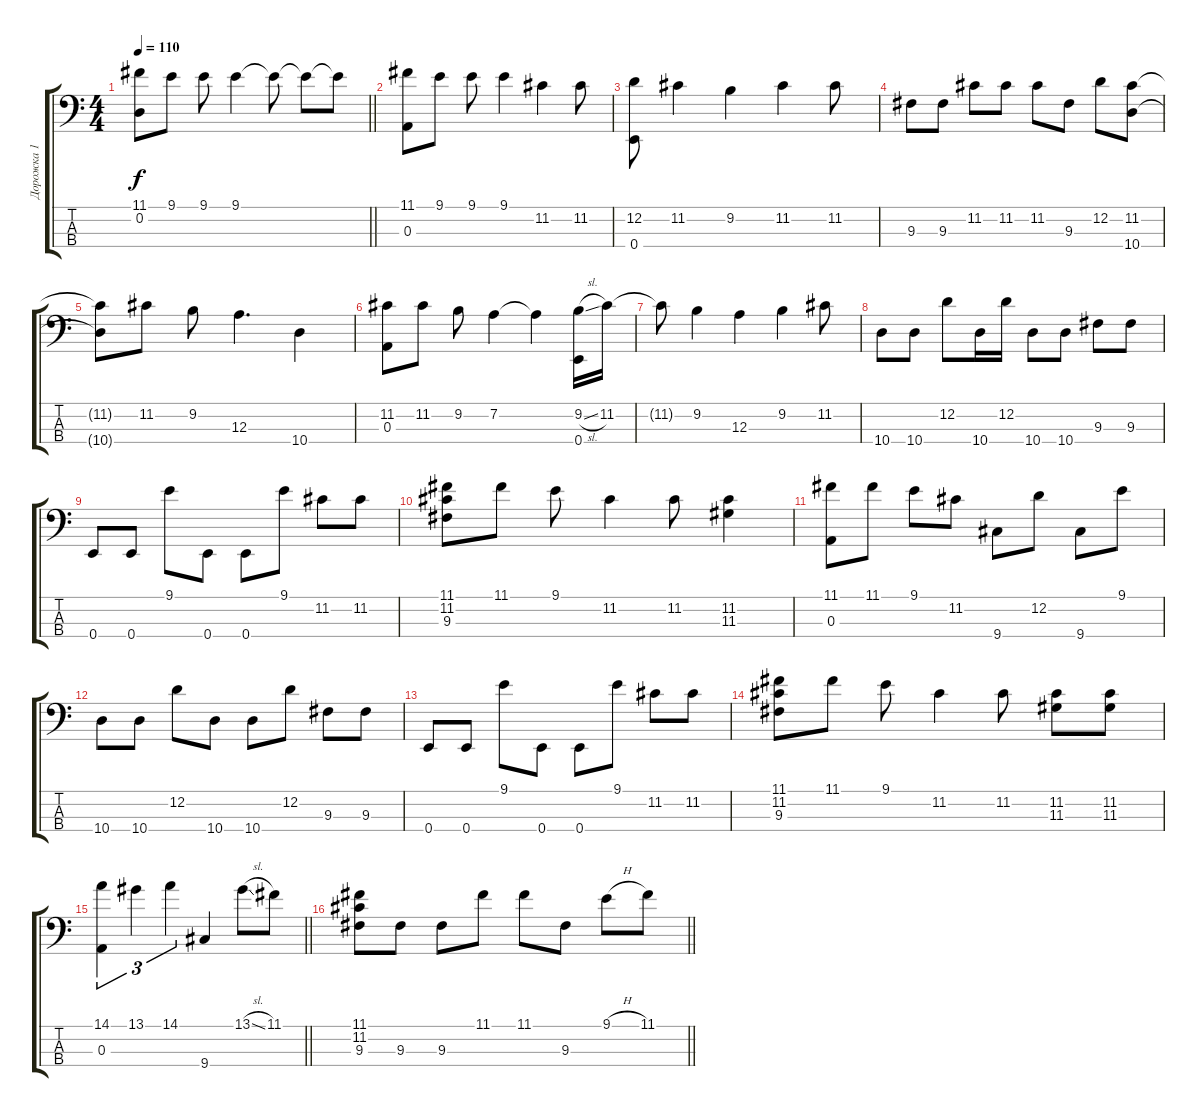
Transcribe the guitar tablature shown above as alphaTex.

\track ("Дорожка 1" "Дорожка 1") {instrument electricbassfinger}
\staff {score tabs}
\tuning (G2 D2 A1 E1) {hide}
\ts (4 4)
\tempo 110
\clef f4
\barLineRight lightlight
\ks c
(11.1{t} 0.2{t}).8{dy f} 9.1.8 9.1.8 9.1.4 9.1{t}.8 9.1{t}.8 9.1{t}.8 |
\section ("" "")
(11.1 0.3).8 9.1.8 9.1.8 9.1.4 11.2.4 11.2.8 |
(12.2 0.4).8 11.2.4 9.2.4 11.2.4 11.2.8 |
9.3.8 9.3.8 11.2.8 11.2.8 11.2.8 9.3.8 12.2.8 (11.2 10.4).8 |
(11.2{t} 10.4{t}).8 11.2.8 9.2.8 12.3.4{d} 10.4.4 |
(11.2 0.3).8 11.2.8 9.2.8 7.2.4 7.2{t}.4 (9.2{sl} 0.4).16 11.2.16 |
11.2{t}.8 9.2.4 12.3.4 9.2.4 11.2.8 |
10.4.8 10.4.8 12.2.8 10.4.16 12.2.16 10.4.8 10.4.8 9.3.8 9.3.8 |
0.4.8 0.4.8 9.1.8 0.4.8 0.4.8 9.1.8 11.2.8 11.2.8 |
(11.1 11.2 9.3).8 11.1.8 9.1.8 11.2.4 11.2.8 (11.2 11.3).4 |
(11.1 0.3).8 11.1.8 9.1.8 11.2.8 9.4.8 12.2.8 9.4.8 9.1.8 |
10.4.8 10.4.8 12.2.8 10.4.8 10.4.8 12.2.8 9.3.8 9.3.8 |
0.4.8 0.4.8 9.1.8 0.4.8 0.4.8 9.1.8 11.2.8 11.2.8 |
(11.1 11.2 9.3).8 11.1.8 9.1.8 11.2.4 11.2.8 (11.2 11.3).8 (11.2 11.3).8 |
\barLineRight lightlight
(14.1 0.3).4{tu (3 2)} 13.1.4{tu (3 2)} 14.1.4{tu (3 2)} 9.4.4 13.1{sl}.8 11.1.8 |
\barLineRight lightlight
(11.1 11.2 9.3).8 9.3.8 9.3.8 11.1.8 11.1.8 9.3.8 9.1{h}.8 11.1.8
